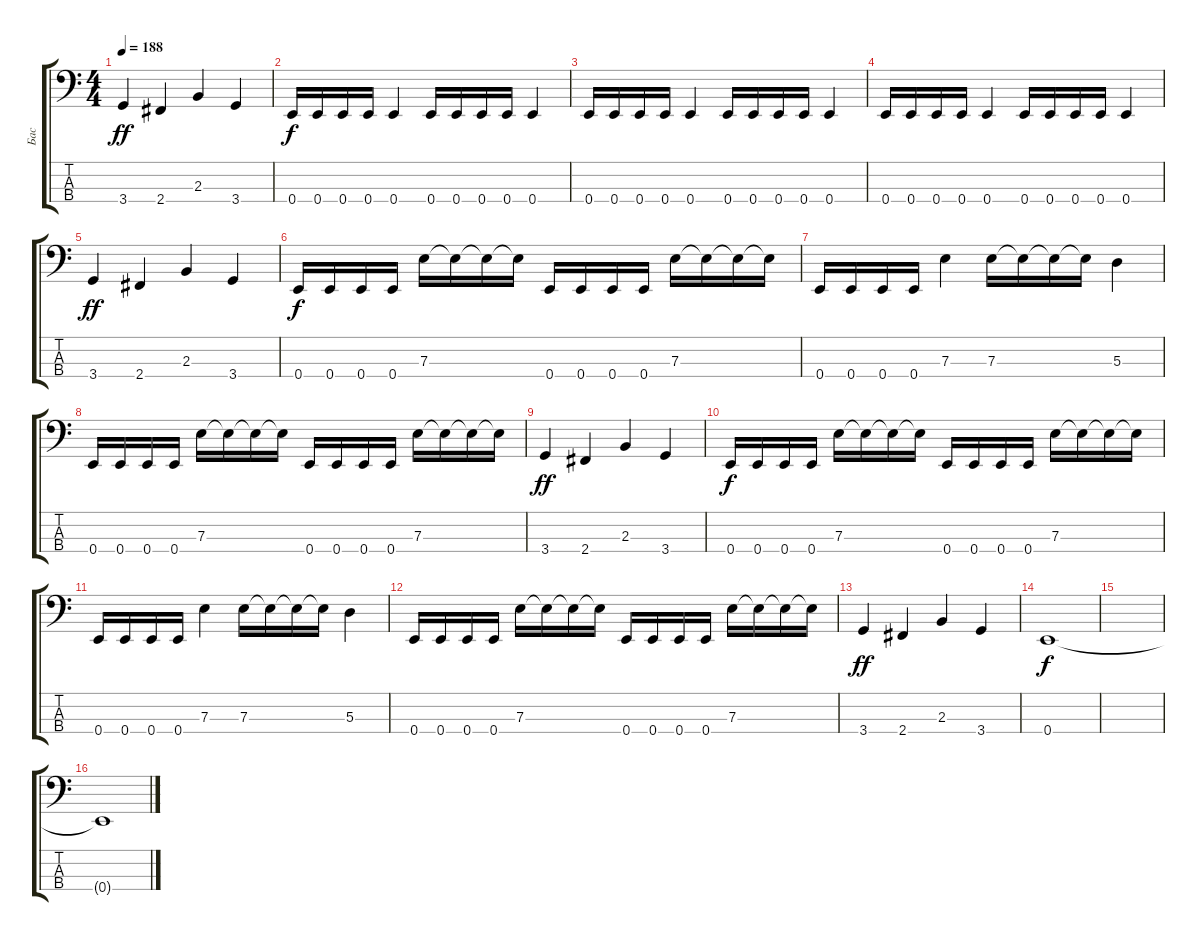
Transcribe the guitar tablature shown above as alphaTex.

\track ("Бас" "Бас") {instrument electricbassfinger}
\staff {score tabs}
\tuning (G2 D2 A1 E1) {hide}
\ts (4 4)
\tempo 188
\clef f4
\ks c
3.4.4{dy ff} 2.4.4 2.3.4 3.4.4 |
0.4.16{dy f} 0.4.16 0.4.16 0.4.16 0.4.4 0.4.16 0.4.16 0.4.16 0.4.16 0.4.4 |
0.4.16 0.4.16 0.4.16 0.4.16 0.4.4 0.4.16 0.4.16 0.4.16 0.4.16 0.4.4 |
0.4.16 0.4.16 0.4.16 0.4.16 0.4.4 0.4.16 0.4.16 0.4.16 0.4.16 0.4.4 |
3.4.4{dy ff} 2.4.4 2.3.4 3.4.4 |
0.4.16{dy f} 0.4.16 0.4.16 0.4.16 7.3.16 7.3{t}.16 7.3{t}.16 7.3{t}.16 0.4.16 0.4.16 0.4.16 0.4.16 7.3.16 7.3{t}.16 7.3{t}.16 7.3{t}.16 |
0.4.16 0.4.16 0.4.16 0.4.16 7.3.4 7.3.16 7.3{t}.16 7.3{t}.16 7.3{t}.16 5.3.4 |
0.4.16 0.4.16 0.4.16 0.4.16 7.3.16 7.3{t}.16 7.3{t}.16 7.3{t}.16 0.4.16 0.4.16 0.4.16 0.4.16 7.3.16 7.3{t}.16 7.3{t}.16 7.3{t}.16 |
3.4.4{dy ff} 2.4.4 2.3.4 3.4.4 |
0.4.16{dy f} 0.4.16 0.4.16 0.4.16 7.3.16 7.3{t}.16 7.3{t}.16 7.3{t}.16 0.4.16 0.4.16 0.4.16 0.4.16 7.3.16 7.3{t}.16 7.3{t}.16 7.3{t}.16 |
0.4.16 0.4.16 0.4.16 0.4.16 7.3.4 7.3.16 7.3{t}.16 7.3{t}.16 7.3{t}.16 5.3.4 |
0.4.16 0.4.16 0.4.16 0.4.16 7.3.16 7.3{t}.16 7.3{t}.16 7.3{t}.16 0.4.16 0.4.16 0.4.16 0.4.16 7.3.16 7.3{t}.16 7.3{t}.16 7.3{t}.16 |
3.4.4{dy ff} 2.4.4 2.3.4 3.4.4 |
0.4.1{dy f} |
|
0.4{t}.1
